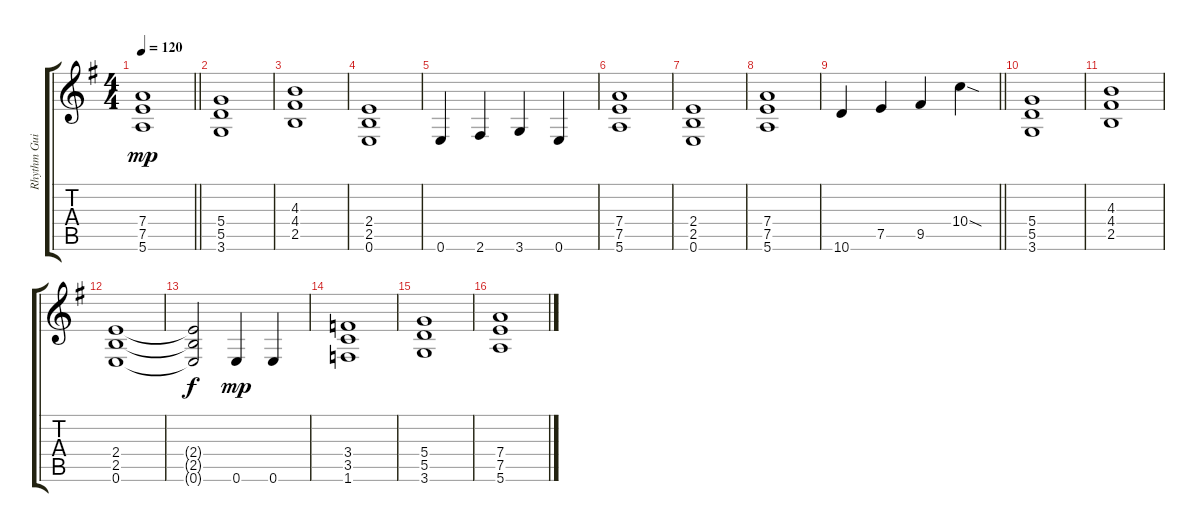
\track ("Rhythm Guitar B" "Rhythm Gui") {instrument overdrivenguitar}
\staff {score tabs}
\tuning (E4 B3 G3 D3 A2 E2) {hide}
\ts (4 4)
\tempo 120
\clef g2
\barLineRight lightlight
\ks eminor
(7.4 7.5 5.6).1{dy mp} |
\section ("" "")
(5.4 5.5 3.6).1 |
(4.3 4.4 2.5).1 |
(2.4 2.5 0.6).1 |
0.6.4 2.6.4 3.6.4 0.6.4 |
(7.4 7.5 5.6).1 |
(2.4 2.5 0.6).1 |
(7.4 7.5 5.6).1 |
\barLineRight lightlight
10.6.4 7.5.4 9.5.4 10.4{sod}.4 |
(5.4 5.5 3.6).1 |
(4.3 4.4 2.5).1 |
(2.4 2.5 0.6).1 |
(2.4{t} 2.5{t} 0.6{t}).2{dy f} 0.6.4{dy mp} 0.6.4 |
(3.4 3.5 1.6).1 |
(5.4 5.5 3.6).1 |
(7.4 7.5 5.6).1
